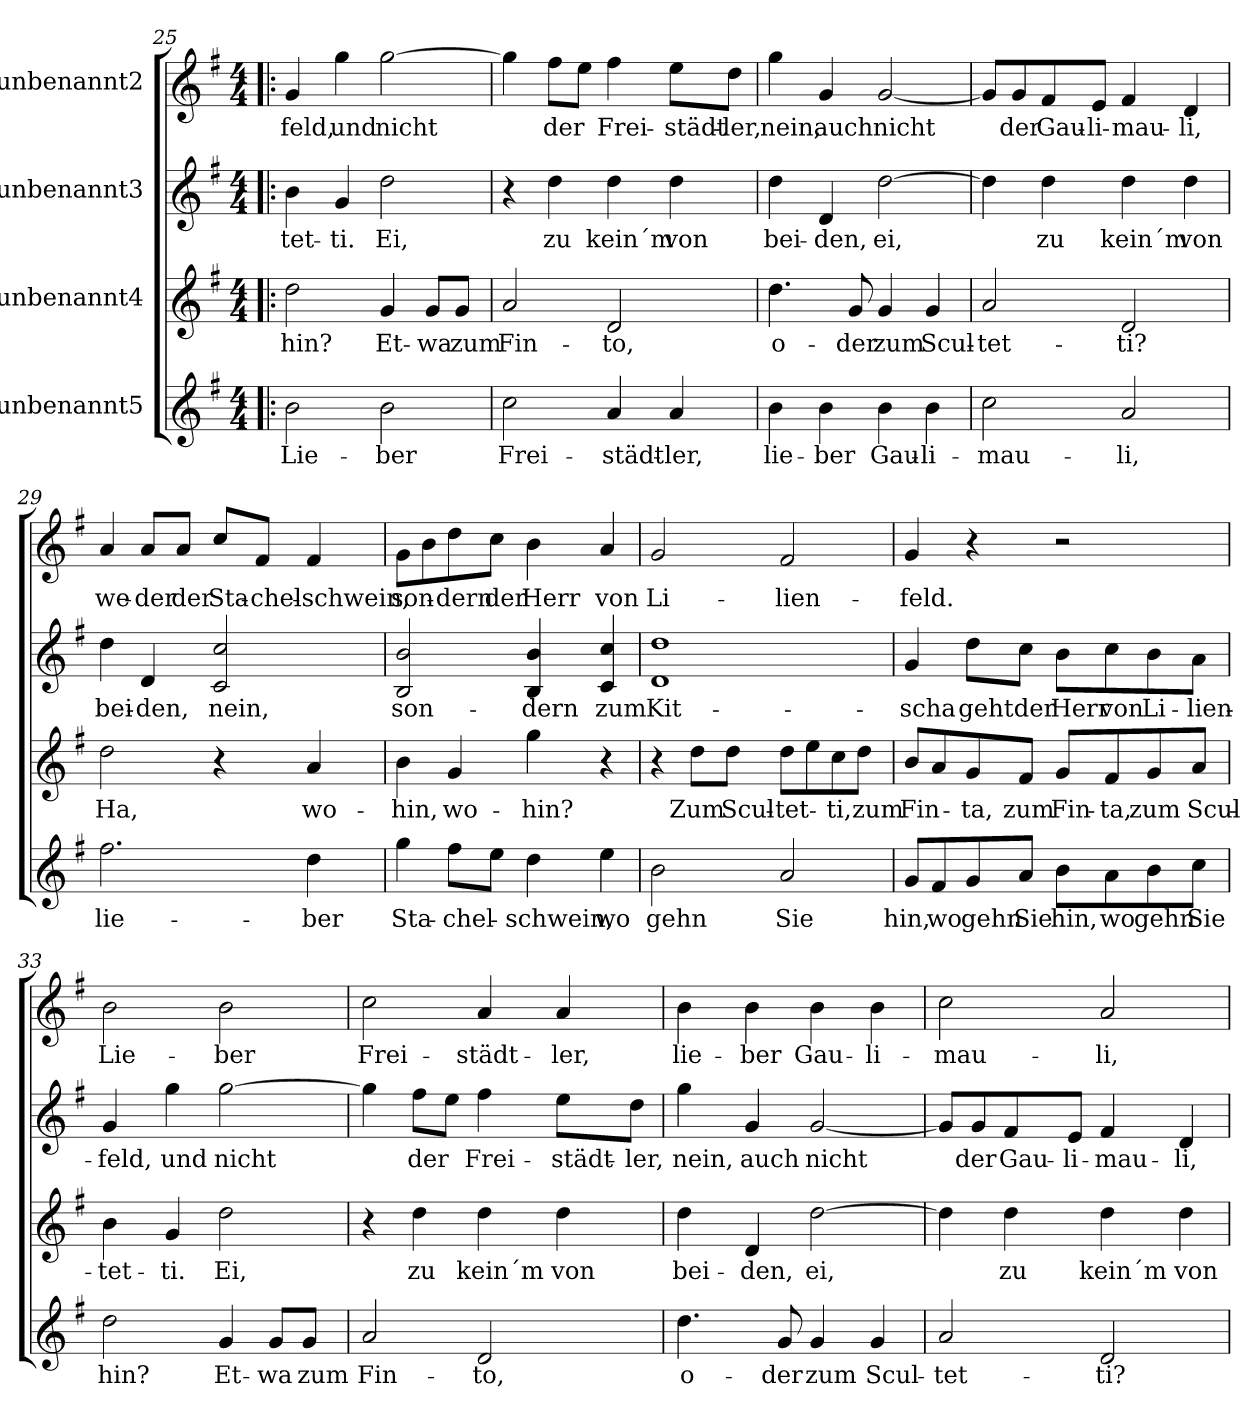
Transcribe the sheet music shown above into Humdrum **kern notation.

**kern	**text	**kern	**text	**kern	**text	**kern	**text
*part4	*part4	*part3	*part3	*part2	*part2	*part1	*part1
*staff4	*staff4	*staff3	*staff3	*staff2	*staff2	*staff1	*staff1
*I"unbenannt5	*	*I"unbenannt4	*	*I"unbenannt3	*	*I"unbenannt2	*
*clefG2	*	*clefG2	*	*clefG2	*	*clefG2	*
*ITrd14c24	*	*	*	*	*	*	*
*k[f#]	*	*k[f#]	*	*k[f#]	*	*k[f#]	*
*M4/4	*	*M4/4	*	*M4/4	*	*M4/4	*
=25!|:	=25!|:	=25!|:	=25!|:	=25!|:	=25!|:	=25!|:	=25!|:
!	!LO:LY:b	!	!LO:LY:b	!	!LO:LY:b	!	!LO:LY:b
2BB\	Lie-	2dd\	hin?	4b\	tet-	4g/	feld,
!	!	!	!	!	!LO:LY:b	!	!LO:LY:b
.	.	.	.	4g/	ti.	4gg\	und
!	!LO:LY:b	!	!LO:LY:b	!	!LO:LY:b	!	!LO:LY:b
2BB\	ber	4g/	Et-	2dd\	Ei,	[2gg\	nicht
!	!	!	!LO:LY:b	!	!	!	!
.	.	8g/L	wa	.	.	.	.
!	!	!	!LO:LY:b	!	!	!	!
.	.	8g/J	zum	.	.	.	.
!!LO:LB:g=z
=26	=26	=26	=26	=26	=26	=26	=26
!	!LO:LY:b	!	!LO:LY:b	!	!	!	!
2C\	Frei-	2a/	Fin-	4r	.	4gg\]	.
!	!	!	!	!	!LO:LY:b	!	!LO:LY:b
.	.	.	.	4dd\	zu	8ff#\L	der
.	.	.	.	.	.	8ee\J	.
!	!LO:LY:b	!	!LO:LY:b	!	!LO:LY:b	!	!LO:LY:b
4AA/	städt-	2d/	to,	4dd\	kein´m	4ff#\	Frei-
!	!LO:LY:b	!	!	!	!LO:LY:b	!	!LO:LY:b
4AA/	ler,	.	.	4dd\	von	8ee\L	städt-
!	!	!	!	!	!	!	!LO:LY:b
.	.	.	.	.	.	8dd\J	ler,
=27	=27	=27	=27	=27	=27	=27	=27
!	!LO:LY:b	!	!LO:LY:b	!	!LO:LY:b	!	!LO:LY:b
4BB\	lie-	4.dd\	o-	4dd\	bei-	4gg\	nein,
!	!LO:LY:b	!	!	!	!LO:LY:b	!	!LO:LY:b
4BB\	ber	.	.	4d/	den,	4g/	auch
!	!	!	!LO:LY:b	!	!	!	!
.	.	8g/	der	.	.	.	.
!	!LO:LY:b	!	!LO:LY:b	!	!LO:LY:b	!	!LO:LY:b
4BB\	Gau-	4g/	zum	[2dd\	ei,	[2g/	nicht
!	!LO:LY:b	!	!LO:LY:b	!	!	!	!
4BB\	li-	4g/	Scul-	.	.	.	.
=28	=28	=28	=28	=28	=28	=28	=28
!	!LO:LY:b	!	!LO:LY:b	!	!	!	!
2C\	mau-	2a/	tet-	4dd\]	.	8g/L]	.
!	!	!	!	!	!	!	!LO:LY:b
.	.	.	.	.	.	8g/	der
!	!	!	!	!	!LO:LY:b	!	!LO:LY:b
.	.	.	.	4dd\	zu	8f#/	Gau-
!	!	!	!	!	!	!	!LO:LY:b
.	.	.	.	.	.	8e/J	li-
!	!LO:LY:b	!	!LO:LY:b	!	!LO:LY:b	!	!LO:LY:b
2AA/	li,	2d/	ti?	4dd\	kein´m	4f#/	mau-
!	!	!	!	!	!LO:LY:b	!	!LO:LY:b
.	.	.	.	4dd\	von	4d/	li,
=29	=29	=29	=29	=29	=29	=29	=29
!	!LO:LY:b	!	!LO:LY:b	!	!LO:LY:b	!	!LO:LY:b
2.F#\	lie-	2dd\	Ha,	4dd\	bei-	4a/	we-
!	!	!	!	!	!LO:LY:b	!	!LO:LY:b
.	.	.	.	4d/	den,	8a/L	der
!	!	!	!	!	!	!	!LO:LY:b
.	.	.	.	.	.	8a/J	der
!	!	!	!	!	!LO:LY:b	!	!LO:LY:b
.	.	4r	.	2c/ 2cc/	nein,	8cc/L	Sta-
!	!	!	!	!	!	!	!LO:LY:b
.	.	.	.	.	.	8f#/J	chel-
!	!LO:LY:b	!	!LO:LY:b	!	!	!	!LO:LY:b
4D\	ber	4a/	wo-	.	.	4f#/	schwein,
!!LO:PB:g=z
=30	=30	=30	=30	=30	=30	=30	=30
!	!LO:LY:b	!	!LO:LY:b	!	!LO:LY:b	!	!LO:LY:b
4G\	Sta-	4b\	hin,	2B/ 2b/	son-	8g\L	son-
.	.	.	.	.	.	8b\	.
!	!LO:LY:b	!	!LO:LY:b	!	!	!	!LO:LY:b
8F#\L	chel-	4g/	wo-	.	.	8dd\	dern
!	!	!	!	!	!	!	!LO:LY:b
8E\J	.	.	.	.	.	8cc\J	der
!	!LO:LY:b	!	!LO:LY:b	!	!LO:LY:b	!	!LO:LY:b
4D\	schwein,	4gg\	hin?	4B/ 4b/	dern	4b\	Herr
!	!LO:LY:b	!	!	!	!LO:LY:b	!	!LO:LY:b
4E\	wo	4r	.	4c/ 4cc/	zum	4a/	von
=31	=31	=31	=31	=31	=31	=31	=31
!	!LO:LY:b	!	!	!	!LO:LY:b	!	!LO:LY:b
2BB\	gehn	4r	.	1d 1dd	Kit-	2g/	Li-
!	!	!	!LO:LY:b	!	!	!	!
.	.	8dd\L	Zum	.	.	.	.
!	!	!	!LO:LY:b	!	!	!	!
.	.	8dd\J	Scul-	.	.	.	.
!	!LO:LY:b	!	!LO:LY:b	!	!	!	!LO:LY:b
2AA/	Sie	8dd\L	tet-	.	.	2f#/	lien-
.	.	8ee\	.	.	.	.	.
!	!	!	!LO:LY:b	!	!	!	!
.	.	8cc\	ti,	.	.	.	.
!	!	!	!LO:LY:b	!	!	!	!
.	.	8dd\J	zum	.	.	.	.
=32	=32	=32	=32	=32	=32	=32	=32
!	!LO:LY:b	!	!LO:LY:b	!	!LO:LY:b	!	!LO:LY:b
8GG/L	hin,	8b/L	Fin-	4g/	scha	4g/	feld.
!	!LO:LY:b	!	!	!	!	!	!
8FF#/	wo	8a/	.	.	.	.	.
!	!LO:LY:b	!	!LO:LY:b	!	!LO:LY:b	!	!
8GG/	gehn	8g/	ta,	8dd\L	geht	4r	.
!	!LO:LY:b	!	!LO:LY:b	!	!LO:LY:b	!	!
8AA/J	Sie	8f#/J	zum	8cc\J	der	.	.
!	!LO:LY:b	!	!LO:LY:b	!	!LO:LY:b	!	!
8BB\L	hin,	8g/L	Fin-	8b\L	Herr	2r	.
!	!LO:LY:b	!	!LO:LY:b	!	!LO:LY:b	!	!
8AA\	wo	8f#/	ta,	8cc\	von	.	.
!	!LO:LY:b	!	!LO:LY:b	!	!LO:LY:b	!	!
8BB\	gehn	8g/	zum	8b\	Li-	.	.
!	!LO:LY:b	!	!LO:LY:b	!	!LO:LY:b	!	!
8C\J	Sie	8a/J	Scul-	8a\J	lien-	.	.
=33	=33	=33	=33	=33	=33	=33	=33
!	!LO:LY:b	!	!LO:LY:b	!	!LO:LY:b	!	!LO:LY:b
2D\	hin?	4b\	tet-	4g/	feld,	2b\	Lie-
!	!	!	!LO:LY:b	!	!LO:LY:b	!	!
.	.	4g/	ti.	4gg\	und	.	.
!	!LO:LY:b	!	!LO:LY:b	!	!LO:LY:b	!	!LO:LY:b
4GG/	Et-	2dd\	Ei,	[2gg\	nicht	2b\	ber
!	!LO:LY:b	!	!	!	!	!	!
8GG/L	wa	.	.	.	.	.	.
!	!LO:LY:b	!	!	!	!	!	!
8GG/J	zum	.	.	.	.	.	.
!!LO:LB:g=z
=34	=34	=34	=34	=34	=34	=34	=34
!	!LO:LY:b	!	!	!	!	!	!LO:LY:b
2AA/	Fin-	4r	.	4gg\]	.	2cc\	Frei-
!	!	!	!LO:LY:b	!	!LO:LY:b	!	!
.	.	4dd\	zu	8ff#\L	der	.	.
.	.	.	.	8ee\J	.	.	.
!	!LO:LY:b	!	!LO:LY:b	!	!LO:LY:b	!	!LO:LY:b
2DD/	to,	4dd\	kein´m	4ff#\	Frei-	4a/	städt-
!	!	!	!LO:LY:b	!	!LO:LY:b	!	!LO:LY:b
.	.	4dd\	von	8ee\L	städt-	4a/	ler,
!	!	!	!	!	!LO:LY:b	!	!
.	.	.	.	8dd\J	ler,	.	.
=35	=35	=35	=35	=35	=35	=35	=35
!	!LO:LY:b	!	!LO:LY:b	!	!LO:LY:b	!	!LO:LY:b
4.D\	o-	4dd\	bei-	4gg\	nein,	4b\	lie-
!	!	!	!LO:LY:b	!	!LO:LY:b	!	!LO:LY:b
.	.	4d/	den,	4g/	auch	4b\	ber
!	!LO:LY:b	!	!	!	!	!	!
8GG/	der	.	.	.	.	.	.
!	!LO:LY:b	!	!LO:LY:b	!	!LO:LY:b	!	!LO:LY:b
4GG/	zum	[2dd\	ei,	[2g/	nicht	4b\	Gau-
!	!LO:LY:b	!	!	!	!	!	!LO:LY:b
4GG/	Scul-	.	.	.	.	4b\	li-
=36	=36	=36	=36	=36	=36	=36	=36
!	!LO:LY:b	!	!	!	!	!	!LO:LY:b
2AA/	tet-	4dd\]	.	8g/L]	.	2cc\	mau-
!	!	!	!	!	!LO:LY:b	!	!
.	.	.	.	8g/	der	.	.
!	!	!	!LO:LY:b	!	!LO:LY:b	!	!
.	.	4dd\	zu	8f#/	Gau-	.	.
!	!	!	!	!	!LO:LY:b	!	!
.	.	.	.	8e/J	li-	.	.
!	!LO:LY:b	!	!LO:LY:b	!	!LO:LY:b	!	!LO:LY:b
2DD/	ti?	4dd\	kein´m	4f#/	mau-	2a/	li,
!	!	!	!LO:LY:b	!	!LO:LY:b	!	!
.	.	4dd\	von	4d/	li,	.	.
=	=	=	=	=	=	=	=
*-	*-	*-	*-	*-	*-	*-	*-
